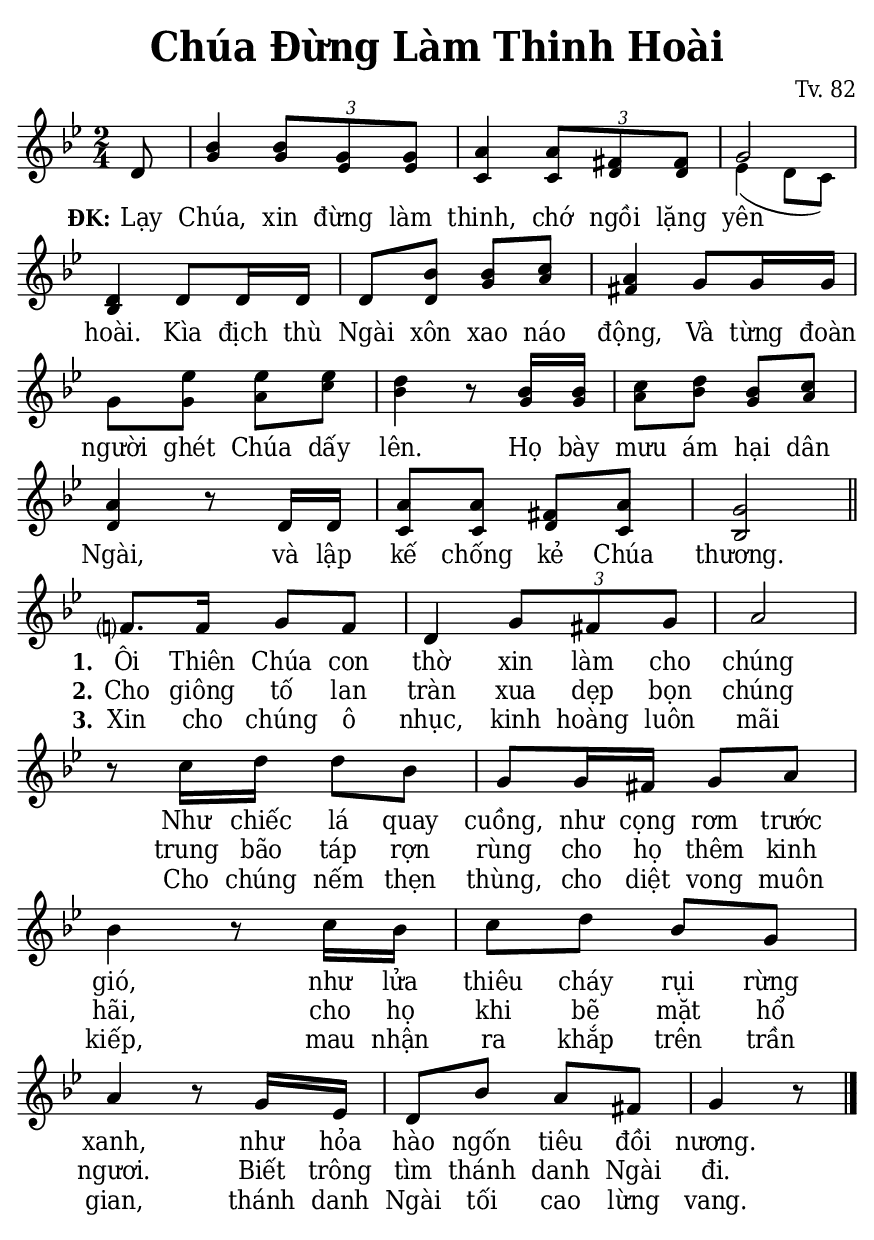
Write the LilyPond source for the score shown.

% Cài đặt chung\
\version "2.22.1"
\include "english.ly"

\header {
  title = \markup { \fontsize #1 "Chúa Đừng Làm Thinh Hoài" }
  composer = "Tv. 82"
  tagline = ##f
}

% Nhạc phiên khúc
nhacPhienKhucSop = \relative c' {
  \partial 8 d8 |
  bf'4 \tuplet 3/2 { bf8 g g } |
  a4 \tuplet 3/2 { a8 fs fs } |
  g2 |
  d4 d8 d16 d |
  d8 bf' bf c |
  a4 g8 g16 g |
  g8 ef' ef ef |
  d4 r8 bf16 bf |
  c8 d bf c |
  a4 r8 d,16 d |
  a'8 a fs a |
  g2 \bar "||"
  
  f!?8. f16 g8 f |
  d4 \tuplet 3/2 { g8 fs g } |
  a2 |
  r8 c16 d d8 bf |
  g g16 fs g8 a |
  bf4 r8 c16 bf |
  c8 d bf g |
  a4 r8 g16 ef |
  d8 bf' a fs |
  g4 r8 \bar "|."
}

nhacPhienKhucAlto = \relative c' {
  d8 |
  g4 \tuplet 3/2 { g8 ef ef } |
  c4 \tuplet 3/2 { c8 d d } |
  ef4 (d8 c) |
  bf4 d8 d16 d |
  d8 d g a |
  fs4 g8 g16 g |
  g8 g a c |
  bf4 r8 g16 g |
  a8 bf g a |
  d,4 r8 d16 d |
  c8 c d c |
  bf2
}

% Lời phiên khúc
loiPhienKhucSop = \lyrics {
  \set stanza = "ĐK:"
  Lạy Chúa, xin đừng làm thinh,
  chớ ngồi lặng yên hoài.
  Kìa địch thù Ngài xôn xao náo động,
  Và từng đoàn người ghét Chúa dấy lên.
  Họ bày mưu ám hại dân Ngài,
  và lập kế chống kẻ Chúa thương.
  <<
    {
      \set stanza = "1."
      Ôi Thiên Chúa con thờ xin làm cho chúng
      Như chiếc lá quay cuồng,
      như cọng rơm trước gió,
      như lửa thiêu cháy rụi rừng xanh,
      như hỏa hào ngốn tiêu đồi nương.
    }
    \new Lyrics {
	    \set associatedVoice = "beSop"
	    \set stanza = "2."
	    Cho giông tố lan tràn xua dẹp bọn chúng
	    trung bão táp rợn rùng cho họ thêm kinh hãi,
	    cho họ khi bẽ mặt hổ ngươi.
	    Biết trông tìm thánh danh Ngài đi.
    }
    \new Lyrics {
	    \set associatedVoice = "beSop"
	    \set stanza = "3."
	    Xin cho chúng ô nhục, kinh hoàng luôn mãi
	    Cho chúng nếm thẹn thùng,
	    cho diệt vong muôn kiếp,
	    mau nhận ra khắp trên trần gian,
	    thánh danh Ngài tối cao lừng vang.
    }
  >>
}

% Dàn trang
\paper {
  #(set-paper-size "a5")
  top-margin = 3\mm
  bottom-margin = 3\mm
  left-margin = 3\mm
  right-margin = 3\mm
  indent = #0
  #(define fonts
	 (make-pango-font-tree "Deja Vu Serif Condensed"
	 		       "Deja Vu Serif Condensed"
			       "Deja Vu Serif Condensed"
			       (/ 20 20)))
  print-page-number = ##f
  page-count = #1
}

TongNhip = {
  \key bf \major \time 2/4
  \set Timing.beamExceptions = #'()
  \set Timing.baseMoment = #(ly:make-moment 1/4)
}

% Đổi kích thước nốt cho bè phụ
notBePhu =
#(define-music-function (font-size music) (number? ly:music?)
   (for-some-music
     (lambda (m)
       (if (music-is-of-type? m 'rhythmic-event)
           (begin
             (set! (ly:music-property m 'tweaks)
                   (cons `(font-size . ,font-size)
                         (ly:music-property m 'tweaks)))
             #t)
           #f))
     music)
   music)

\score {
  \new ChoirStaff <<
    \new Staff \with {
        \consists "Merge_rests_engraver"
        printPartCombineTexts = ##f
      }
      <<
      \new Voice \TongNhip \partCombine 
        \nhacPhienKhucSop
        \notBePhu -1 { \nhacPhienKhucAlto }
      \new NullVoice = beSop \nhacPhienKhucSop
      \new Lyrics \lyricsto beSop \loiPhienKhucSop
      >>
  >>
  \layout {
    \override Lyrics.LyricSpace.minimum-distance = #1.5
    \override Score.BarNumber.break-visibility = ##(#f #f #f)
    \override Score.SpacingSpanner.uniform-stretching = ##t
  } 
}
